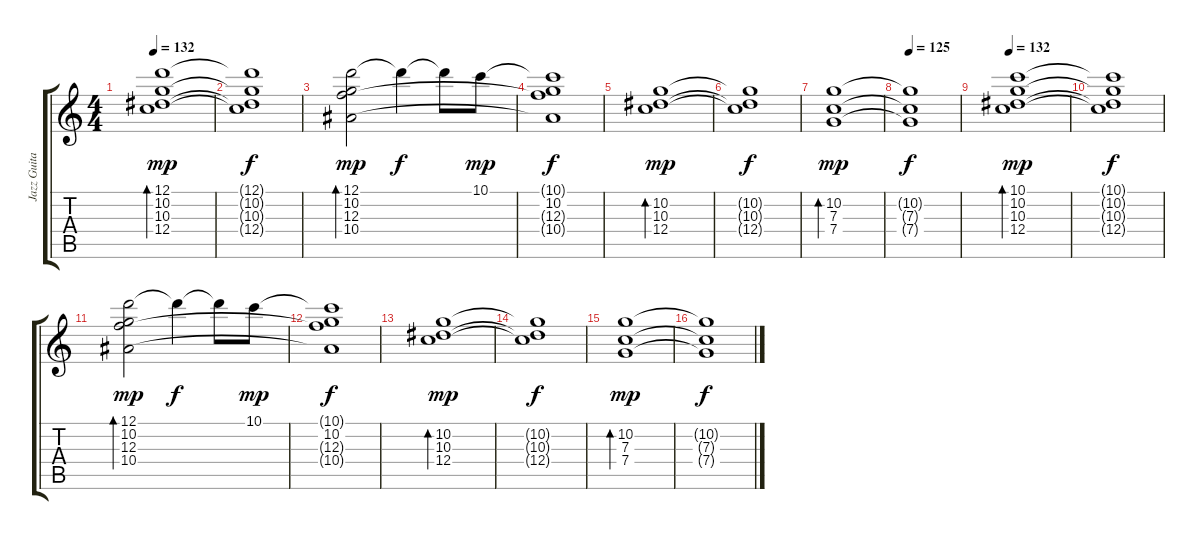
\track ("Jazz Guitar (Ending)" "Jazz Guita") {instrument electricguitarjazz}
\staff {score tabs}
\tuning (D4 A3 F3 C3 G2 D2) {hide}
\ts (4 4)
\tempo 132
\clef g2
\ks c
(12.1 10.2 10.3 12.4).1{bd 240 dy mp} |
(12.1{t} 10.2{t} 10.3{t} 12.4{t}).1{dy f} |
(12.1 10.2 12.3 10.4).2{bd 240 dy mp} 12.1{t}.4{dy f} 12.1{t}.8 10.1.8{dy mp} |
(10.1{t} 10.2 12.3{t} 10.4{t}).1{dy f} |
(10.2 10.3 12.4).1{bd 240 dy mp} |
(10.2{t} 10.3{t} 12.4{t}).1{dy f} |
(10.2 7.3 7.4).1{bd 240 dy mp} |
\tempo 125
(10.2{t} 7.3{t} 7.4{t}).1{dy f} |
\tempo 132
(10.1 10.2 10.3 12.4).1{bd 240 dy mp} |
(10.1{t} 10.2{t} 10.3{t} 12.4{t}).1{dy f} |
(12.1 10.2 12.3 10.4).2{bd 240 dy mp} 12.1{t}.4{dy f} 12.1{t}.8 10.1.8{dy mp} |
(10.1{t} 10.2 12.3{t} 10.4{t}).1{dy f} |
(10.2 10.3 12.4).1{bd 240 dy mp} |
(10.2{t} 10.3{t} 12.4{t}).1{dy f} |
(10.2 7.3 7.4).1{bd 240 dy mp} |
(10.2{t} 7.3{t} 7.4{t}).1{dy f}
